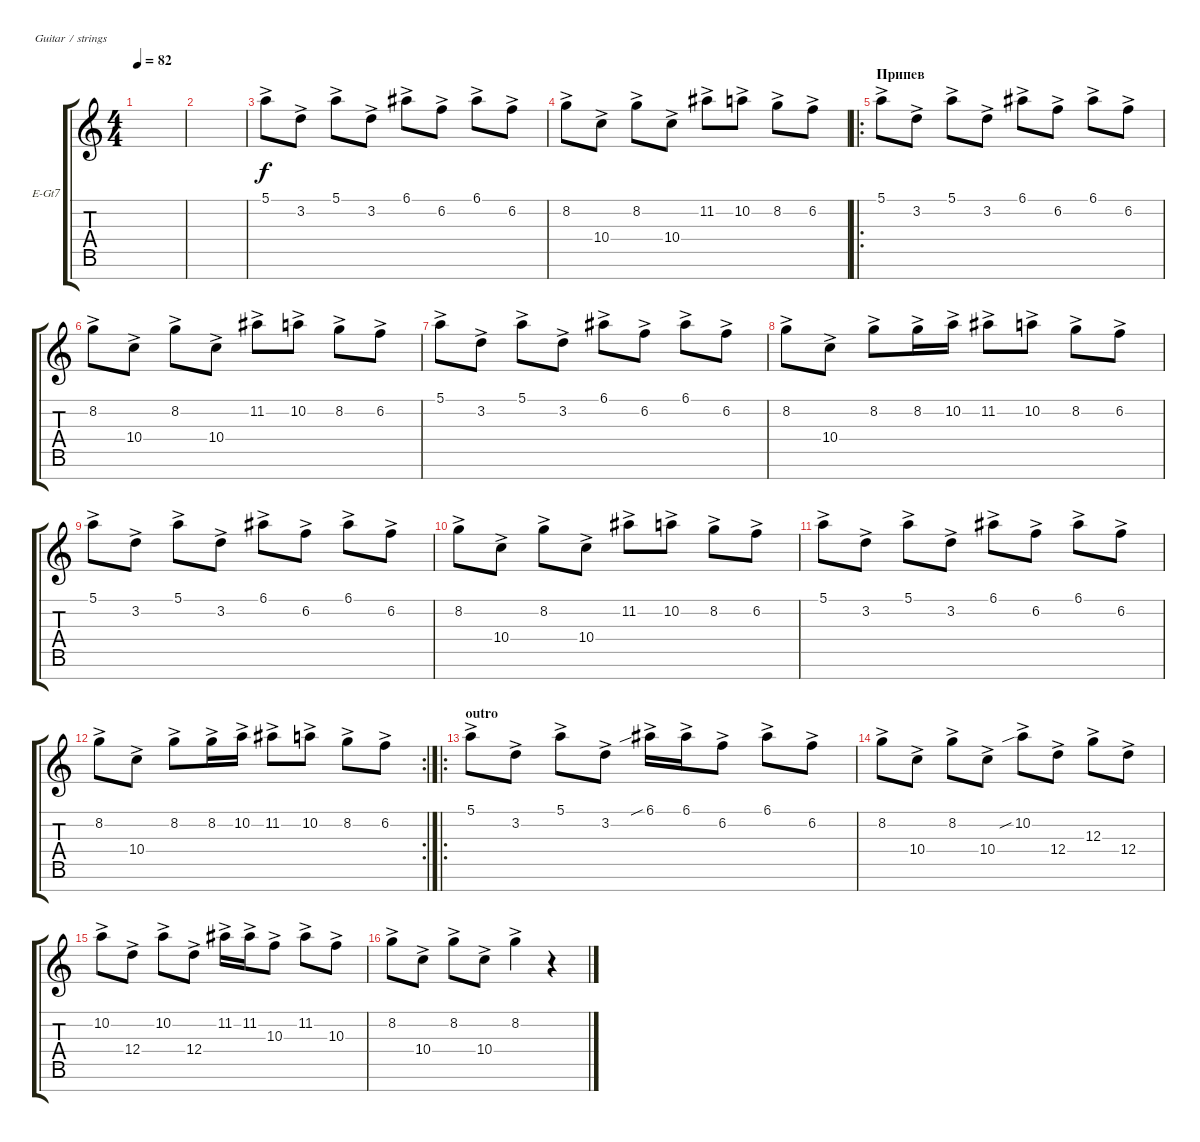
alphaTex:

\defaultSystemsLayout 4
\bracketExtendMode groupsimilarinstruments
\firstSystemTrackNameOrientation horizontal
\otherSystemsTrackNameOrientation horizontal
\track ("Electric Guitar" "E-Gt7") {instrument electricguitarclean}
\staff {score tabs}
\tuning (E4 B3 G3 D3 A2 E2 B1)
\ts (4 4)
\tempo 82
\clef g2
\scale
0.333333
\ks c
|
\scale
0.333333 |
\scale
0.313131 5.1{ac}.8 3.2{ac}.8 5.1{ac}.8 3.2{ac}.8 6.1{ac}.8 6.2{ac}.8 6.1{ac}.8 6.2{ac}.8 |
\scale
0.313131 8.2{ac}.8 10.4{ac}.8 8.2{ac}.8 10.4{ac}.8 11.2{ac}.8 10.2{ac}.8 8.2{ac}.8 6.2{ac}.8 |
\ro
\section ("" "Припев")
\scale
0.373737 5.1{ac}.8 3.2{ac}.8 5.1{ac}.8 3.2{ac}.8 6.1{ac}.8 6.2{ac}.8 6.1{ac}.8 6.2{ac}.8 |
\scale
0.333333 8.2{ac}.8 10.4{ac}.8 8.2{ac}.8 10.4{ac}.8 11.2{ac}.8 10.2{ac}.8 8.2{ac}.8 6.2{ac}.8 |
\scale
0.333333 5.1{ac}.8 3.2{ac}.8 5.1{ac}.8 3.2{ac}.8 6.1{ac}.8 6.2{ac}.8 6.1{ac}.8 6.2{ac}.8 |
\scale
0.333333 8.2{ac}.8 10.4{ac}.8 8.2{ac}.8 8.2{ac}.16 10.2{ac}.16 11.2{ac}.8 10.2{ac}.8 8.2{ac}.8 6.2{ac}.8 |
\scale
0.333333 5.1{ac}.8 3.2{ac}.8 5.1{ac}.8 3.2{ac}.8 6.1{ac}.8 6.2{ac}.8 6.1{ac}.8 6.2{ac}.8 |
\scale
0.333333 8.2{ac}.8 10.4{ac}.8 8.2{ac}.8 10.4{ac}.8 11.2{ac}.8 10.2{ac}.8 8.2{ac}.8 6.2{ac}.8 |
\scale
0.333333 5.1{ac}.8 3.2{ac}.8 5.1{ac}.8 3.2{ac}.8 6.1{ac}.8 6.2{ac}.8 6.1{ac}.8 6.2{ac}.8 |
\rc 2
\scale
0.333333 8.2{ac}.8 10.4{ac}.8 8.2{ac}.8 8.2{ac}.16 10.2{ac}.16 11.2{ac}.8 10.2{ac}.8 8.2{ac}.8 6.2{ac}.8 |
\ro
\section ("" "outro")
\scale
0.362745 5.1{ac}.8 3.2{ac}.8 5.1{ac}.8 3.2{ac}.8 6.1{sib ac}.16 6.1{ac}.16 6.2{ac}.8 6.1{ac}.8 6.2{ac}.8 |
\scale
0.303922 8.2{ac}.8 10.4{ac}.8 8.2{ac}.8 10.4{ac}.8 10.2{sib ac}.8 12.4{ac}.8 12.3{ac}.8 12.4{ac}.8 |
\scale
0.313131 10.2{ac}.8 12.4{ac}.8 10.2{ac}.8 12.4{ac}.8 11.2{ac}.16 11.2{ac}.16 10.3{ac}.8 11.2{ac}.8 10.3{ac}.8 |
\scale
0.313131 8.2{ac}.8 10.4{ac}.8 8.2{ac}.8 10.4{ac}.8 8.2{ac}.4 r.4
